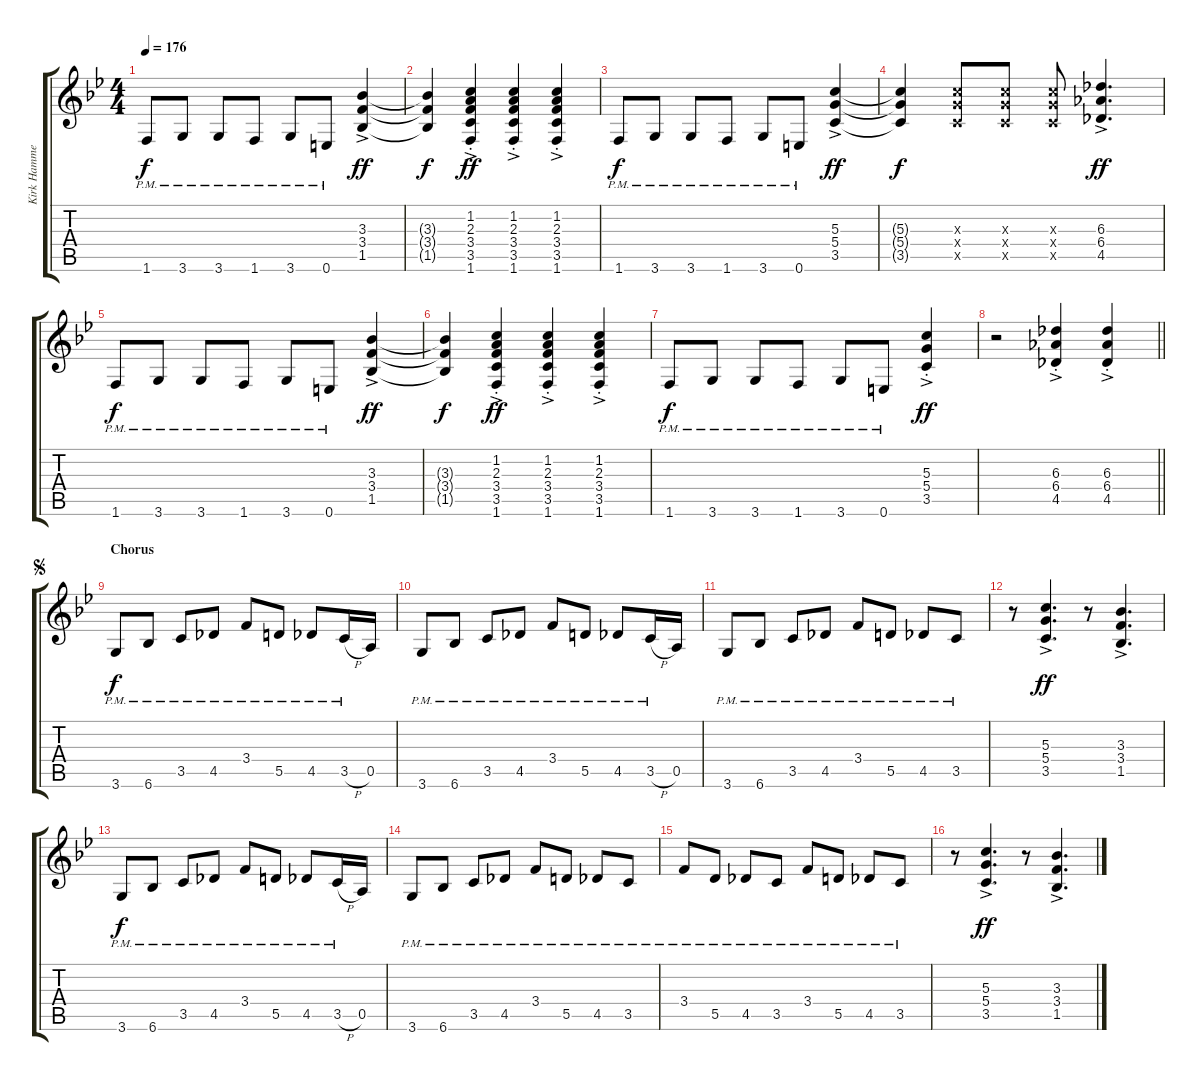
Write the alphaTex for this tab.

\track ("Kirk Hammett" "Kirk Hamme") {instrument distortionguitar}
\staff {score tabs}
\tuning (E4 B3 G3 D3 A2 E2) {hide}
\ts (4 4)
\tempo 176
\clef g2
\ks bb
1.6{pm}.8{dy f} 3.6{pm}.8 3.6{pm}.8 1.6{pm}.8 3.6{pm}.8 0.6{pm}.8 (3.3{ac} 3.4{ac} 1.5{ac}).4{dy ff} |
(3.3{t} 3.4{t} 1.5{t}).4{dy f} (1.2{ac st} 2.3{ac st} 3.4{ac st} 3.5{ac st} 1.6{ac st}).4{dy ff} (1.2{ac st} 2.3{ac st} 3.4{ac st} 3.5{ac st} 1.6{ac st}).4 (1.2{ac st} 2.3{ac st} 3.4{ac st} 3.5{ac st} 1.6{ac st}).4 |
1.6{pm}.8{dy f} 3.6{pm}.8 3.6{pm}.8 1.6{pm}.8 3.6{pm}.8 0.6{pm}.8 (5.3{ac} 5.4{ac} 3.5{ac}).4{dy ff} |
(5.3{t} 5.4{t} 3.5{t}).4{dy f} (5.3{x} 5.4{x} 3.5{x}).8 (5.3{x} 5.4{x} 3.5{x}).8 (5.3{x} 5.4{x} 3.5{x}).8 (6.3{ac} 6.4{ac} 4.5{ac}).4{d dy ff} |
1.6{pm}.8{dy f} 3.6{pm}.8 3.6{pm}.8 1.6{pm}.8 3.6{pm}.8 0.6{pm}.8 (3.3{ac} 3.4{ac} 1.5{ac}).4{dy ff} |
(3.3{t} 3.4{t} 1.5{t}).4{dy f} (1.2{ac st} 2.3{ac st} 3.4{ac st} 3.5{ac st} 1.6{ac st}).4{dy ff} (1.2{ac st} 2.3{ac st} 3.4{ac st} 3.5{ac st} 1.6{ac st}).4 (1.2{ac st} 2.3{ac st} 3.4{ac st} 3.5{ac st} 1.6{ac st}).4 |
1.6{pm}.8{dy f} 3.6{pm}.8 3.6{pm}.8 1.6{pm}.8 3.6{pm}.8 0.6{pm}.8 (5.3{ac st} 5.4{ac st} 3.5{ac st}).4{dy ff} |
\barLineRight lightlight
r.2 (6.3{ac st} 6.4{ac st} 4.5{ac st}).4 (6.3{ac st} 6.4{ac st} 4.5{ac st}).4 |
\section ("" "Chorus")
\jump segno
3.6{pm}.8{dy f} 6.6{pm}.8 3.5{pm}.8 4.5{pm}.8 3.4{pm}.8 5.5{pm}.8 4.5{pm}.8 3.5{h pm}.16 0.5.16 |
3.6{pm}.8 6.6{pm}.8 3.5{pm}.8 4.5{pm}.8 3.4{pm}.8 5.5{pm}.8 4.5{pm}.8 3.5{h pm}.16 0.5.16 |
3.6{pm}.8 6.6{pm}.8 3.5{pm}.8 4.5{pm}.8 3.4{pm}.8 5.5{pm}.8 4.5{pm}.8 3.5{pm}.8 |
r.8 (5.3{ac} 5.4{ac} 3.5{ac}).4{d dy ff} r.8 (3.3{ac} 3.4{ac} 1.5{ac}).4{d} |
3.6{pm}.8{dy f} 6.6{pm}.8 3.5{pm}.8 4.5{pm}.8 3.4{pm}.8 5.5{pm}.8 4.5{pm}.8 3.5{h pm}.16 0.5.16 |
3.6{pm}.8 6.6{pm}.8 3.5{pm}.8 4.5{pm}.8 3.4{pm}.8 5.5{pm}.8 4.5{pm}.8 3.5{pm}.8 |
3.4{pm}.8 5.5{pm}.8 4.5{pm}.8 3.5{pm}.8 3.4{pm}.8 5.5{pm}.8 4.5{pm}.8 3.5{pm}.8 |
r.8 (5.3{ac} 5.4{ac} 3.5{ac}).4{d dy ff} r.8 (3.3{ac} 3.4{ac} 1.5{ac}).4{d}
